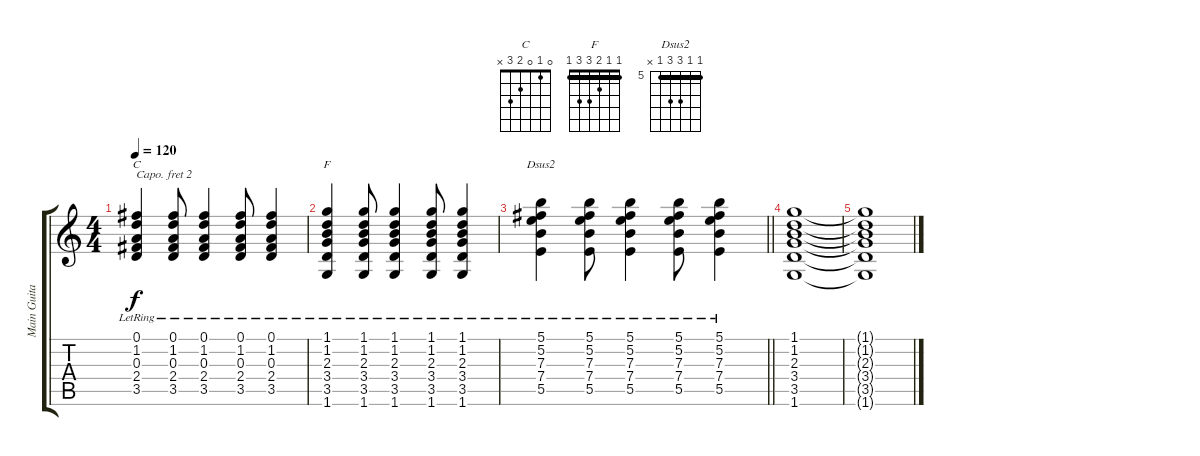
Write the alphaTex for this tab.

\track ("Main Guitar (C)" "Main Guita") {instrument acousticguitarnylon}
\staff {score tabs}
\capo 2
\tuning (E4 B3 G3 D3 A2 E2) {hide}
\chord ("C" 0 1 0 2 3 x)
\chord ("F" 1 1 2 3 3 1) {barre 1}
\chord ("Dsus2" 5 5 7 7 5 x) {firstfret 5 barre 5}
\ts (4 4)
\tempo 120
\clef g2
\ks c
(0.1{lr} 1.2{lr} 0.3{lr} 2.4{lr} 3.5{lr}).4{ch "C" dy f} (0.1{lr} 1.2{lr} 0.3{lr} 2.4{lr} 3.5{lr}).8 (0.1{lr} 1.2{lr} 0.3{lr} 2.4{lr} 3.5{lr}).4 (0.1{lr} 1.2{lr} 0.3{lr} 2.4{lr} 3.5{lr}).8 (0.1{lr} 1.2{lr} 0.3{lr} 2.4{lr} 3.5{lr}).4 |
(1.1{lr} 1.2{lr} 2.3{lr} 3.4{lr} 3.5{lr} 1.6{lr}).4{ch "F"} (1.1{lr} 1.2{lr} 2.3{lr} 3.4{lr} 3.5{lr} 1.6{lr}).8 (1.1{lr} 1.2{lr} 2.3{lr} 3.4{lr} 3.5{lr} 1.6{lr}).4 (1.1{lr} 1.2{lr} 2.3{lr} 3.4{lr} 3.5{lr} 1.6{lr}).8 (1.1{lr} 1.2{lr} 2.3{lr} 3.4{lr} 3.5{lr} 1.6{lr}).4 |
\barLineRight lightlight
(5.1{lr} 5.2{lr} 7.3{lr} 7.4{lr} 5.5{lr}).4{ch "Dsus2"} (5.1{lr} 5.2{lr} 7.3{lr} 7.4{lr} 5.5{lr}).8 (5.1{lr} 5.2{lr} 7.3{lr} 7.4{lr} 5.5{lr}).4 (5.1{lr} 5.2{lr} 7.3{lr} 7.4{lr} 5.5{lr}).8 (5.1{lr} 5.2{lr} 7.3{lr} 7.4{lr} 5.5{lr}).4 |
(1.1 1.2 2.3 3.4 3.5 1.6).1 |
(1.1{t} 1.2{t} 2.3{t} 3.4{t} 3.5{t} 1.6{t}).1
